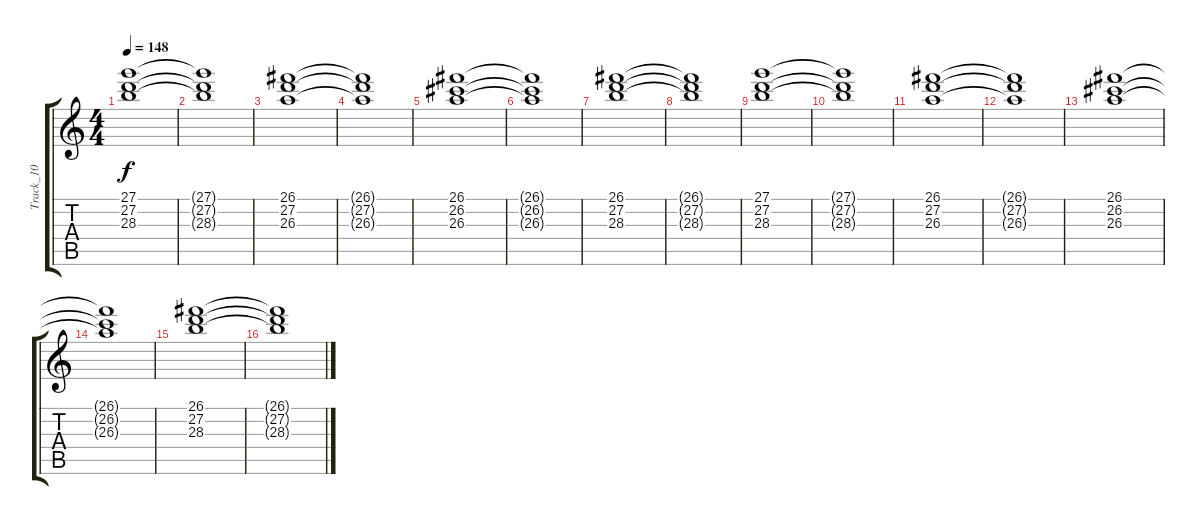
\track ("Track_10" "Track_10") {instrument drawbarorgan}
\staff {score tabs}
\tuning (E4 B3 G3 D3 A2 E2) {hide}
\ts (4 4)
\tempo 148
\clef g2
\ks c
(27.1 27.2 28.3).1{dy f} |
(27.1{t} 27.2{t} 28.3{t}).1 |
(26.1 27.2 26.3).1 |
(26.1{t} 27.2{t} 26.3{t}).1 |
(26.1 26.2 26.3).1 |
(26.1{t} 26.2{t} 26.3{t}).1 |
(26.1 27.2 28.3).1 |
(26.1{t} 27.2{t} 28.3{t}).1 |
(27.1 27.2 28.3).1 |
(27.1{t} 27.2{t} 28.3{t}).1 |
(26.1 27.2 26.3).1 |
(26.1{t} 27.2{t} 26.3{t}).1 |
(26.1 26.2 26.3).1 |
(26.1{t} 26.2{t} 26.3{t}).1 |
(26.1 27.2 28.3).1 |
(26.1{t} 27.2{t} 28.3{t}).1
